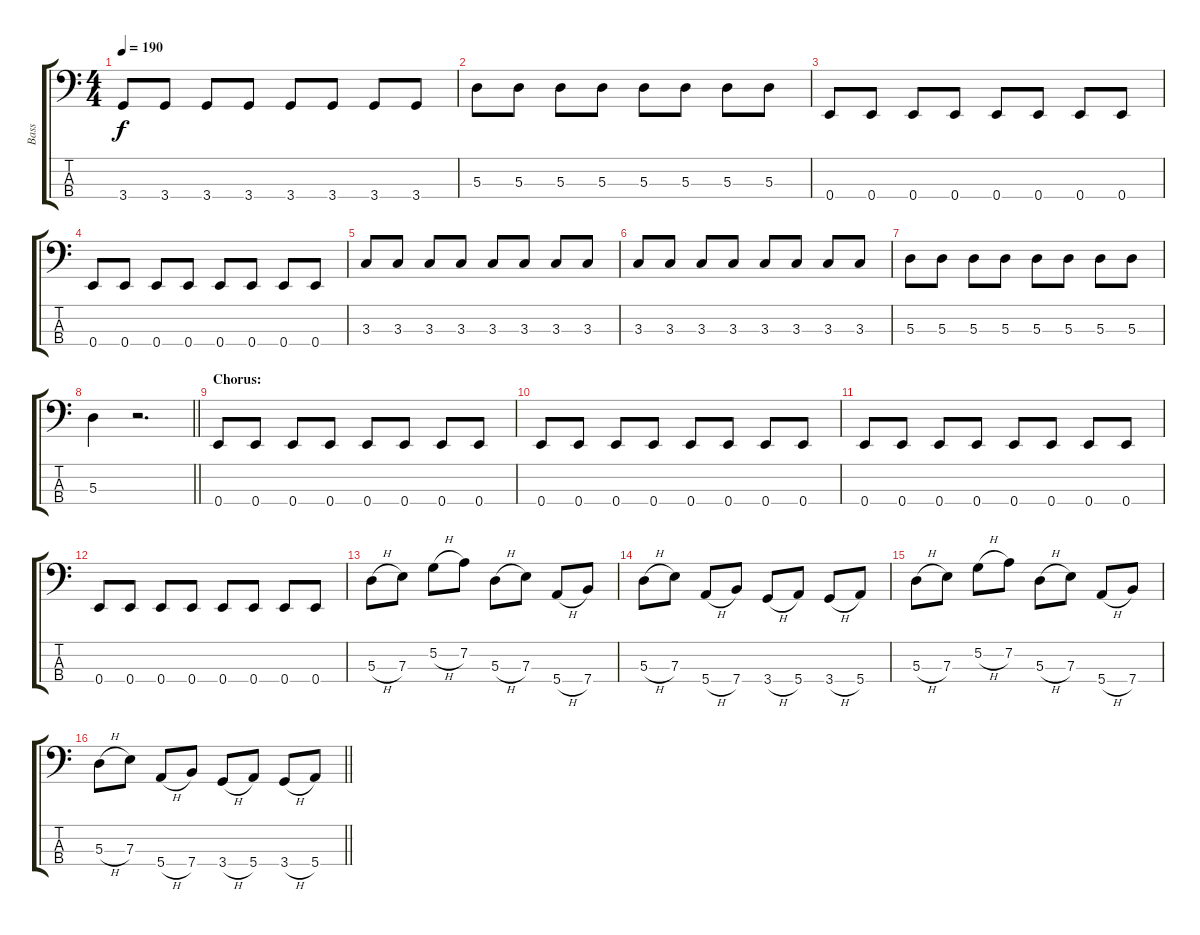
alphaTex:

\track ("Bass" "Bass") {instrument electricbassfinger}
\staff {score tabs}
\tuning (G2 D2 A1 E1) {hide}
\ts (4 4)
\tempo 190
\clef f4
\ks c
3.4.8{dy f} 3.4.8 3.4.8 3.4.8 3.4.8 3.4.8 3.4.8 3.4.8 |
5.3.8 5.3.8 5.3.8 5.3.8 5.3.8 5.3.8 5.3.8 5.3.8 |
0.4.8 0.4.8 0.4.8 0.4.8 0.4.8 0.4.8 0.4.8 0.4.8 |
0.4.8 0.4.8 0.4.8 0.4.8 0.4.8 0.4.8 0.4.8 0.4.8 |
3.3.8 3.3.8 3.3.8 3.3.8 3.3.8 3.3.8 3.3.8 3.3.8 |
3.3.8 3.3.8 3.3.8 3.3.8 3.3.8 3.3.8 3.3.8 3.3.8 |
5.3.8 5.3.8 5.3.8 5.3.8 5.3.8 5.3.8 5.3.8 5.3.8 |
\barLineRight lightlight
5.3.4 r.2{d} |
\section ("" "Chorus:")
0.4.8 0.4.8 0.4.8 0.4.8 0.4.8 0.4.8 0.4.8 0.4.8 |
0.4.8 0.4.8 0.4.8 0.4.8 0.4.8 0.4.8 0.4.8 0.4.8 |
0.4.8 0.4.8 0.4.8 0.4.8 0.4.8 0.4.8 0.4.8 0.4.8 |
0.4.8 0.4.8 0.4.8 0.4.8 0.4.8 0.4.8 0.4.8 0.4.8 |
5.3{h}.8 7.3.8 5.2{h}.8 7.2.8 5.3{h}.8 7.3.8 5.4{h}.8 7.4.8 |
5.3{h}.8 7.3.8 5.4{h}.8 7.4.8 3.4{h}.8 5.4.8 3.4{h}.8 5.4.8 |
5.3{h}.8 7.3.8 5.2{h}.8 7.2.8 5.3{h}.8 7.3.8 5.4{h}.8 7.4.8 |
\barLineRight lightlight
5.3{h}.8 7.3.8 5.4{h}.8 7.4.8 3.4{h}.8 5.4.8 3.4{h}.8 5.4.8
